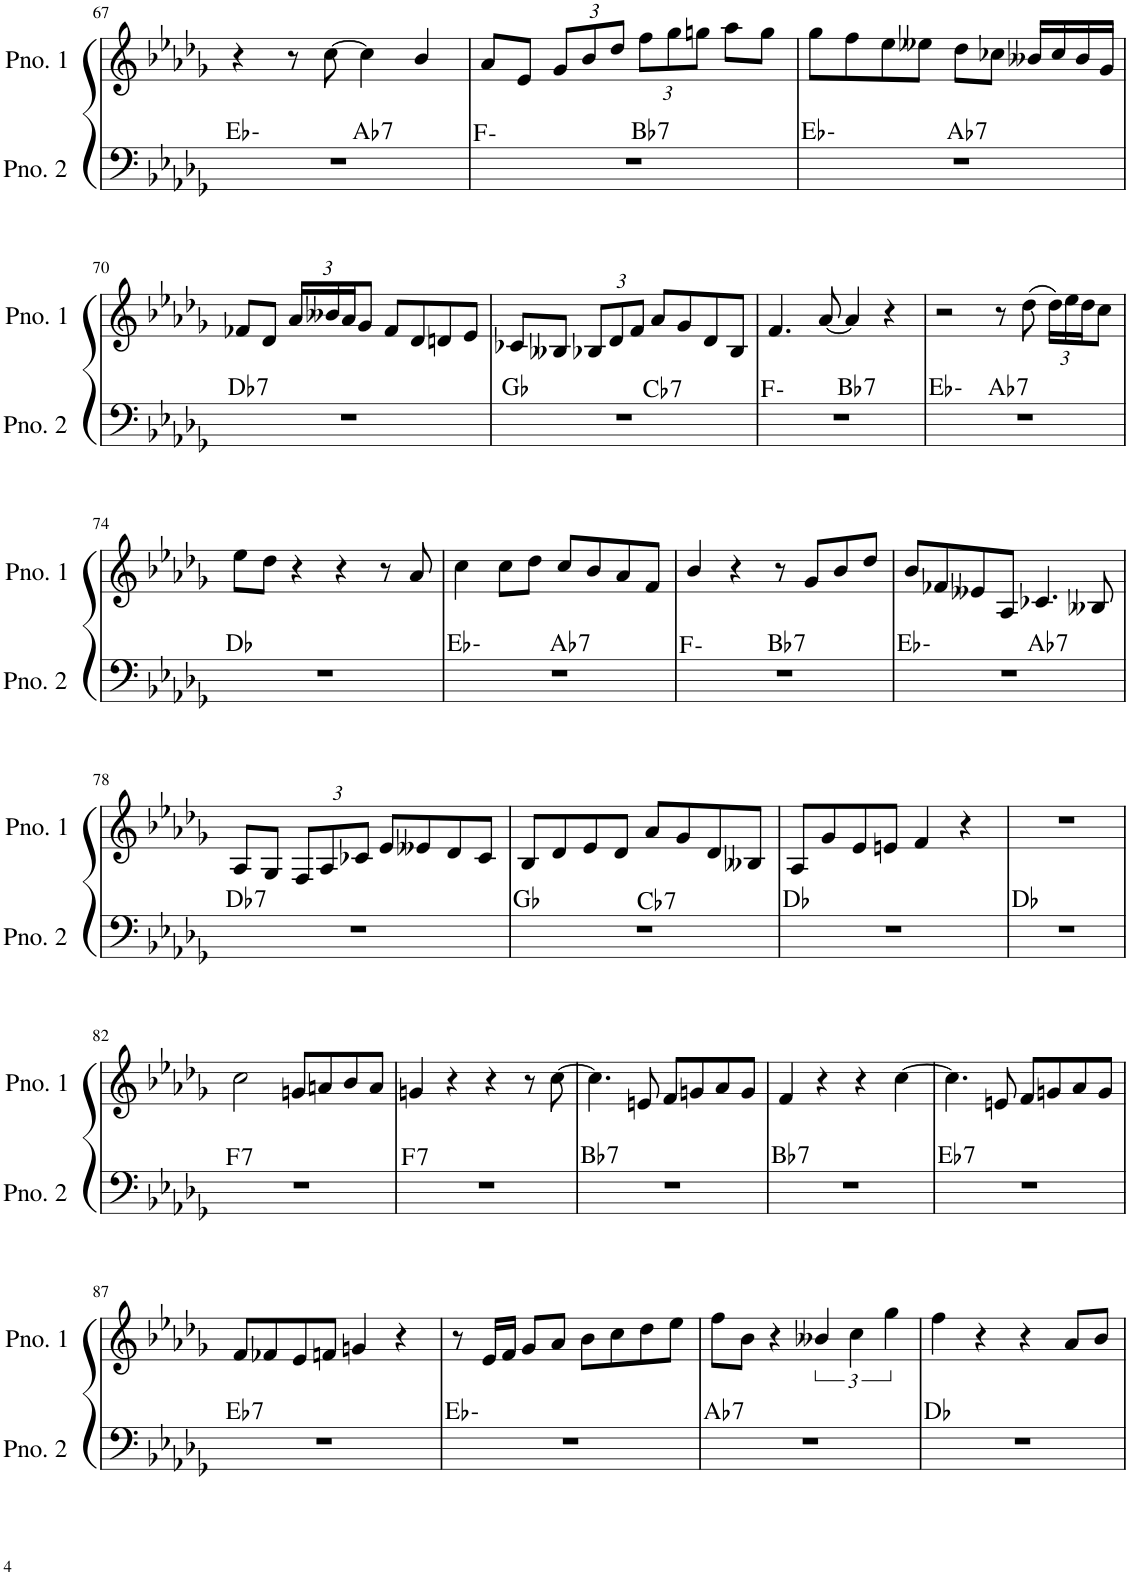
**kern	**harte	**kern
*part2	*part2	*part1
*staff2	*	*staff1
*I"ピアノ 2	*	*I"ピアノ 1
!!LO:PB:g=z
*clefF4	*	*clefG2
*k[b-e-a-d-g-]	*	*k[b-e-a-d-g-]
*M4/4	*	*M4/4
=67	=67	=67
*^	*	*
1r	2ryy	Eb:min	4r
.	.	.	8r
.	.	.	[8cc\
!	!	!LO:H:kt=7	!
.	2ryy	Ab:7	4cc\]
.	.	.	4b-/
=68	=68	=68	=68
1r	2ryy	F:min	8a-/L
.	.	.	8e-/J
*	*	*	*Xbrackettup
.	.	.	12g-/L
.	.	.	12b-/
.	.	.	12dd-/J
!	!	!LO:H:kt=7	!
.	2ryy	Bb:7	12ff\L
.	.	.	12gg-\
.	.	.	12ggn\J
.	.	.	8aa-\L
.	.	.	8gg\J
=69	=69	=69	=69
1r	2ryy	Eb:min	8gg-\L
.	.	.	8ff\
.	.	.	8ee-\
.	.	.	8ee--X\J
!	!	!LO:H:kt=7	!
.	2ryy	Ab:7	8dd-\L
.	.	.	8cc-X\J
.	.	.	16b--X/LL
.	.	.	16cc-/
.	.	.	16b--/
.	.	.	16g-/JJ
!!LO:LB:g=z
=70	=70	=70	=70
!	!	!LO:H:kt=7	!
*v	*v	*	*
1r	Db:7	8f-X/L
.	.	8d-/J
.	.	24a-/LL
.	.	24b--X/
.	.	24a-/J
.	.	8g-/J
.	.	8f-/L
.	.	8d-/
.	.	8dn/
.	.	8e-/J
=71	=71	=71
*^	*	*
1r	2ryy	Gb:maj	8c-X/L
.	.	.	8B--X/J
.	.	.	12B-X/L
.	.	.	12d-/
.	.	.	12f/J
!	!	!LO:H:kt=7	!
.	2ryy	Cb:7	8a-/L
.	.	.	8g-/
.	.	.	8d-/
.	.	.	8B-/J
=72	=72	=72	=72
1r	2ryy	F:min	4.f/
.	.	.	[8a-/
!	!	!LO:H:kt=7	!
.	2ryy	Bb:7	4a-/]
.	.	.	4r
=73	=73	=73	=73
1r	2ryy	Eb:min	2r
!	!	!LO:H:kt=7	!
.	2ryy	Ab:7	8r
.	.	.	(8dd-\
.	.	.	24dd-\LL)
.	.	.	24ee-\
.	.	.	24dd-\J
.	.	.	8cc\J
*v	*v	*	*
!!LO:LB:g=z
=74	=74	=74
1r	Db:maj	8ee-\L
.	.	8dd-\J
.	.	4r
.	.	4r
.	.	8r
.	.	8a-/
=75	=75	=75
*^	*	*
1r	2ryy	Eb:min	4cc\
.	.	.	8cc\L
.	.	.	8dd-\J
!	!	!LO:H:kt=7	!
.	2ryy	Ab:7	8cc/L
.	.	.	8b-/
.	.	.	8a-/
.	.	.	8f/J
=76	=76	=76	=76
1r	2ryy	F:min	4b-/
.	.	.	4r
!	!	!LO:H:kt=7	!
.	2ryy	Bb:7	8r
.	.	.	8g-/L
.	.	.	8b-/
.	.	.	8dd-/J
=77	=77	=77	=77
1r	2ryy	Eb:min	8b-/L
.	.	.	8f-X/
.	.	.	8e--X/
.	.	.	8A-/J
!	!	!LO:H:kt=7	!
.	2ryy	Ab:7	4.c-X/
.	.	.	8B--X/
!!LO:LB:g=z
=78	=78	=78	=78
!	!	!LO:H:kt=7	!
*v	*v	*	*
1r	Db:7	8A-/L
.	.	8G-/J
.	.	12F/L
.	.	12A-/
.	.	12c-X/J
.	.	8e-/L
.	.	8e--X/
.	.	8d-/
.	.	8c-/J
=79	=79	=79
*^	*	*
1r	2ryy	Gb:maj	8B-/L
.	.	.	8d-/
.	.	.	8e-/
.	.	.	8d-/J
!	!	!LO:H:kt=7	!
.	2ryy	Cb:7	8a-/L
.	.	.	8g-/
.	.	.	8d-/
.	.	.	8B--X/J
*v	*v	*	*
=80	=80	=80
1r	Db:maj	8A-/L
.	.	8g-/
.	.	8e-/
.	.	8en/J
.	.	4f/
.	.	4r
=81	=81	=81
1r	Db:maj	1r
!!LO:LB:g=z
=82	=82	=82
!	!LO:H:kt=7	!
1r	F:7	2cc\
.	.	8gn/L
.	.	8an/
.	.	8b-/
.	.	8a/J
=83	=83	=83
!	!LO:H:kt=7	!
1r	F:7	4gn/
.	.	4r
.	.	4r
.	.	8r
.	.	[8cc\
=84	=84	=84
!	!LO:H:kt=7	!
1r	Bb:7	4.cc\]
.	.	8en/
.	.	8f/L
.	.	8gn/
.	.	8a-/
.	.	8g/J
=85	=85	=85
!	!LO:H:kt=7	!
1r	Bb:7	4f/
.	.	4r
.	.	4r
.	.	[4cc\
=86	=86	=86
!	!LO:H:kt=7	!
1r	Eb:7	4.cc\]
.	.	8en/
.	.	8f/L
.	.	8gn/
.	.	8a-/
.	.	8g/J
!!LO:LB:g=z
=87	=87	=87
!	!LO:H:kt=7	!
1r	Eb:7	8f/L
.	.	8f-X/
.	.	8e-/
.	.	8fn/J
.	.	4gn/
.	.	4r
=88	=88	=88
1r	Eb:min	8r
.	.	16e-/LL
.	.	16f/JJ
.	.	8g-/L
.	.	8a-/J
.	.	8b-\L
.	.	8cc\
.	.	8dd-\
.	.	8ee-\J
=89	=89	=89
!	!LO:H:kt=7	!
1r	Ab:7	8ff\L
.	.	8b-\J
.	.	4r
*	*	*brackettup
.	.	6b--X/
.	.	6cc\
.	.	6gg-\
=90	=90	=90
1r	Db:maj	4ff\
.	.	4r
.	.	4r
.	.	8a-/L
.	.	8b-/J
=	=	=
*-	*-	*-
